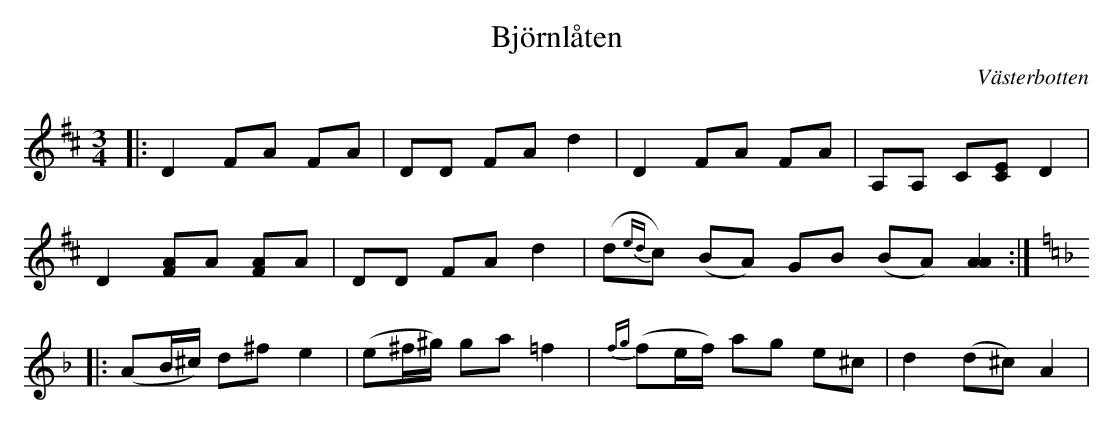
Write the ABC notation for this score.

X:1
T:Björnlåten
O:Västerbotten
M:3/4
L:1/8
K:D
|: D2 FA FA | DD FA d2 | D2 FA FA | A,A, C[CE] D2 |
D2 [FA]A [FA]A | DD FA d2 | (d{ed}c) (BA) GB (BA) [A2A2] :|
K:Dm
|:(AB/^c/) d^f e2 | (e^f/^g/) ga =f2 | {fg}(fe/f/) ag e^c | d2 (d^c) A2 |
